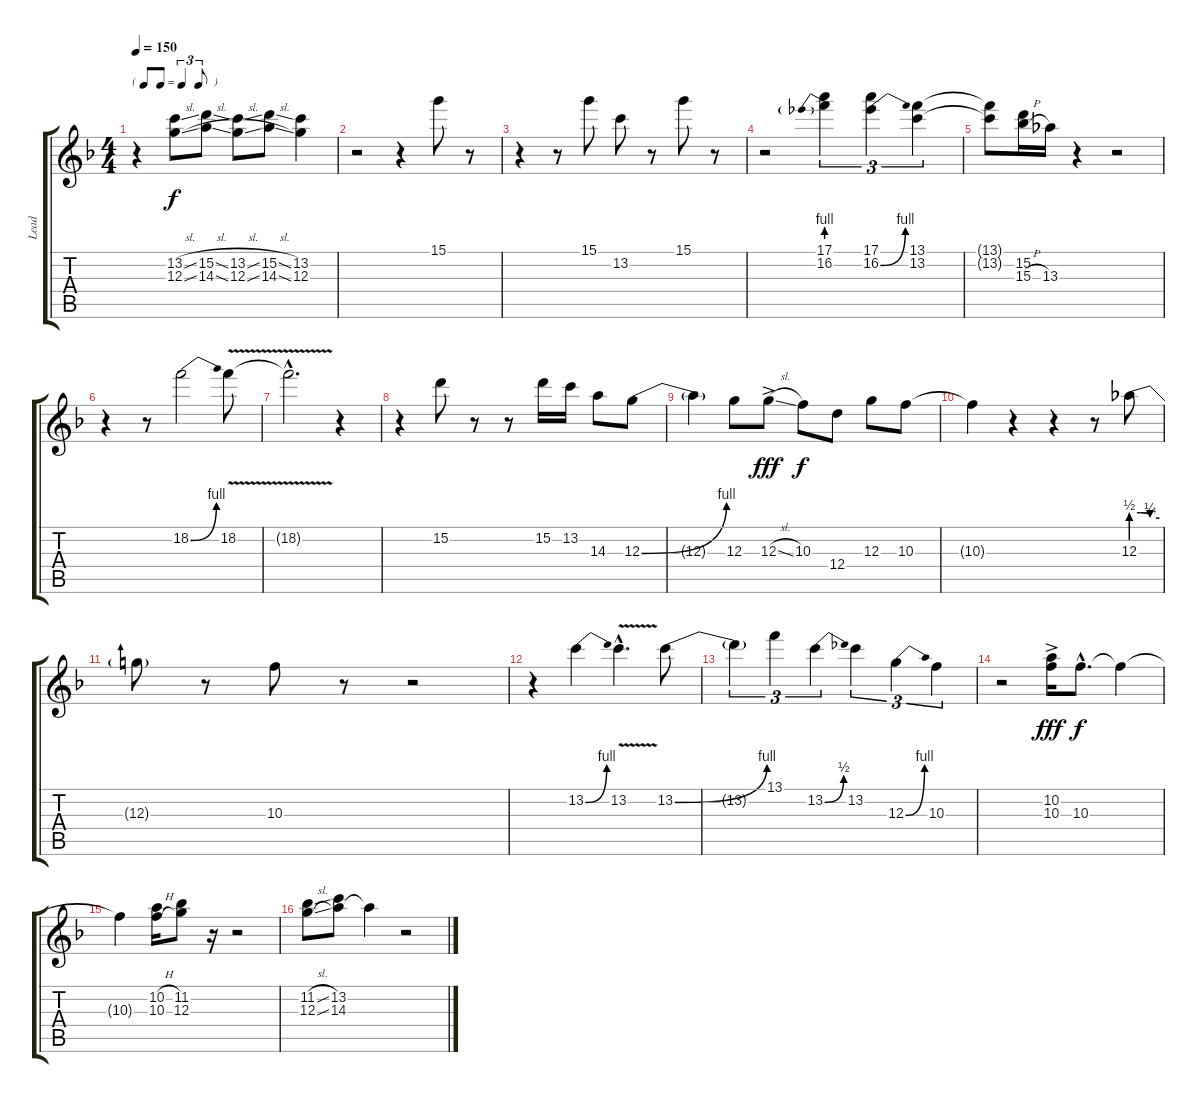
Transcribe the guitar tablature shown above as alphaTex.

\track ("Lead" "Lead") {instrument overdrivenguitar}
\staff {score tabs}
\tuning (E4 B3 G3 D3 A2 E2) {hide}
\ts (4 4)
\tf triplet8th
\tempo 150
\clef g2
\ks f
r.4{dy f} (13.2{sl} 12.3{sl}).8 (15.2{sl} 14.3{sl}).8 (13.2{sl} 12.3{sl}).8 (15.2{sl} 14.3{sl}).8 (13.2 12.3).4 |
r.2 r.4 15.1.8 r.8 |
r.4 r.8 15.1.8 13.2.8 r.8 15.1.8 r.8 |
r.2 (17.1 16.2{be (prebend 0 4 60 4)}).4{tu (3 2)} (17.1 16.2{be (bend 0 0 60 4)}).4{tu (3 2)} (13.1 13.2).4{tu (3 2)} |
(13.1{t} 13.2{t}).8 (15.2 15.3{h}).16 13.3.16 r.4 r.2 |
r.4 r.8 18.2{be (bend 0 0 60 4)}.2 18.2{v}.8 |
18.2{hac t}.2{d} r.4 |
r.4 15.2.8 r.8 r.8 15.2.16 13.2.16 14.3.8 12.3{be (bend 0 0 60 4)}.8 |
12.3{t}.4 12.3.8 12.3{sl ac}.8{dy fff} 10.3.8{dy f} 12.4.8 12.3.8 10.3.8 |
10.3{t}.4 r.4 r.4 r.8 12.3{be (custom 0 2 20 2 40 1 60 1)}.8 |
12.3{t}.8 r.8 10.3.8 r.8 r.2 |
r.4 13.2{be (bend 0 0 60 4)}.4 13.2{v hac}.4{d} 13.2{be (bend 0 0 60 4)}.8 |
13.2{t}.4{tu (3 2)} 13.1.4{tu (3 2)} 13.2{be (bend 0 0 60 2)}.4{tu (3 2)} 13.2.4{tu (3 2)} 12.3{be (bend 0 0 60 4)}.4{tu (3 2)} 10.3.4{tu (3 2)} |
r.2{volume 0} (10.2{ac} 10.3{ac}).16{dy fff} 10.3{hac}.8{d dy f} 10.3{t}.4 |
10.3{t}.4 (10.2{h} 10.3{h}).16 (11.2 12.3).8 r.16 r.2 |
(11.2{sl} 12.3{sl}).8 (13.2 14.3).8 14.3{t}.4 r.2
